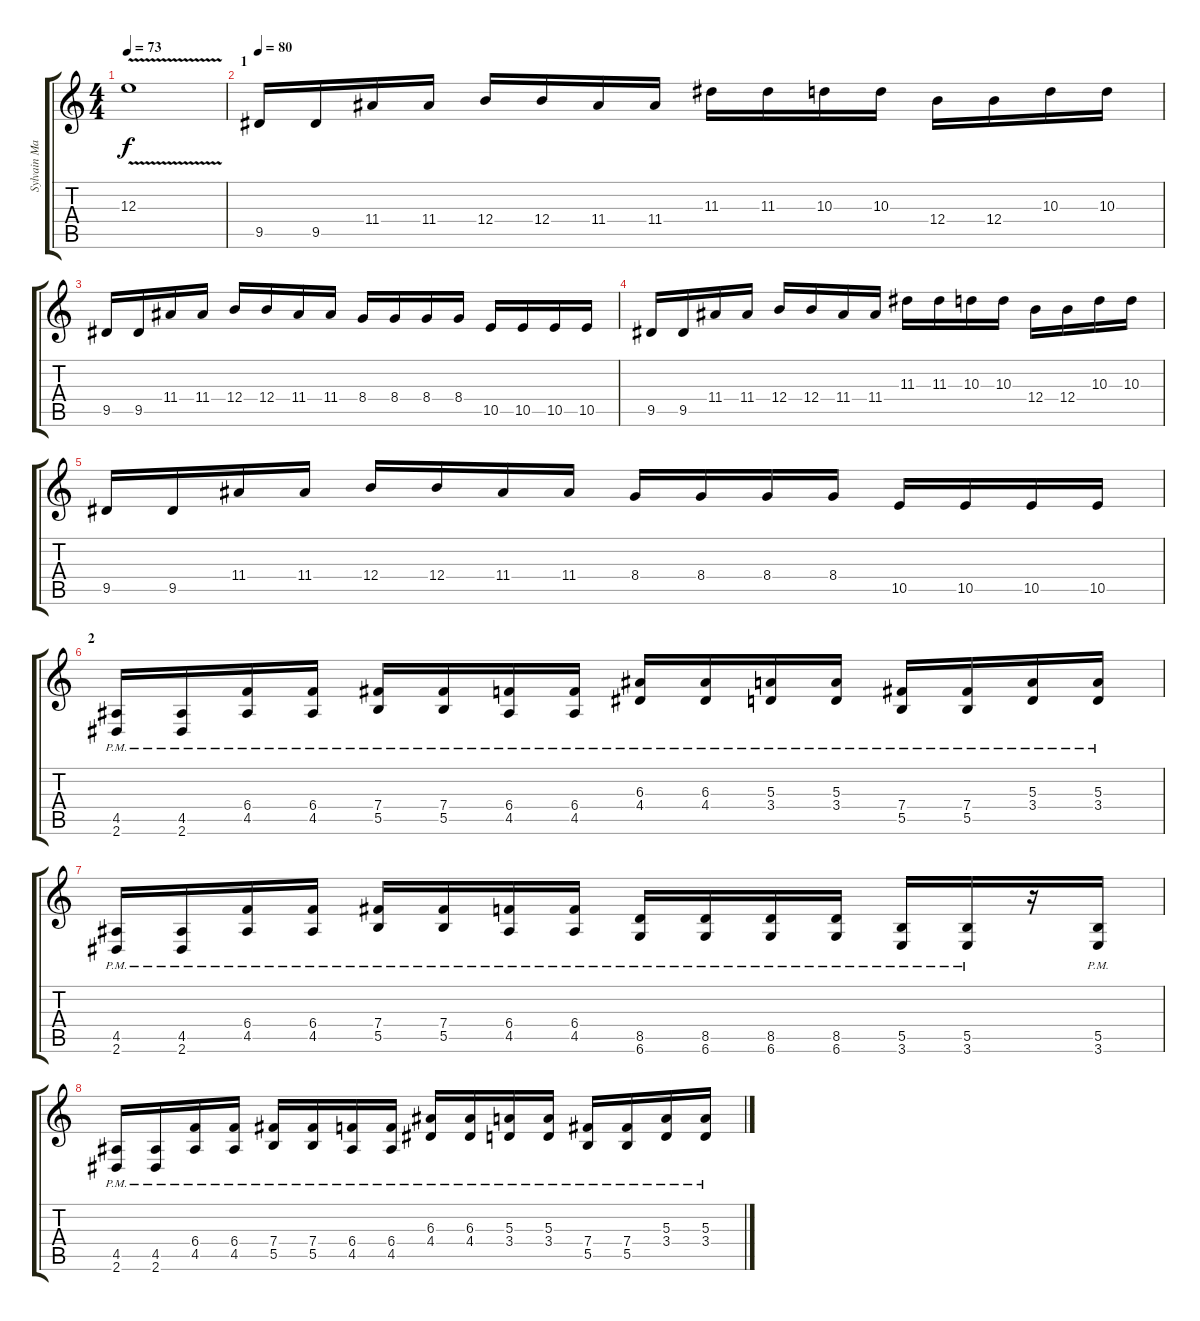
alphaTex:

\track ("Sylvain Marcoux " "Sylvain Ma") {instrument distortionguitar}
\staff {score tabs}
\tuning (Db4 Ab3 E3 B2 Gb2 Db2) {hide}
\ts (4 4)
\tempo 73
\clef g2
\ks c
12.3{v}.1{dy f} |
\section ("" "1")
\tempo 80
9.5.16{volume 14 balance 0 instrument distortionguitar} 9.5.16 11.4.16 11.4.16 12.4.16 12.4.16 11.4.16 11.4.16 11.3.16 11.3.16 10.3.16 10.3.16 12.4.16 12.4.16 10.3.16 10.3.16 |
9.5.16 9.5.16 11.4.16 11.4.16 12.4.16 12.4.16 11.4.16 11.4.16 8.4.16 8.4.16 8.4.16 8.4.16 10.5.16 10.5.16 10.5.16 10.5.16 |
9.5.16 9.5.16 11.4.16 11.4.16 12.4.16 12.4.16 11.4.16 11.4.16 11.3.16 11.3.16 10.3.16 10.3.16 12.4.16 12.4.16 10.3.16 10.3.16 |
9.5.16 9.5.16 11.4.16 11.4.16 12.4.16 12.4.16 11.4.16 11.4.16 8.4.16 8.4.16 8.4.16 8.4.16 10.5.16 10.5.16 10.5.16 10.5.16 |
\section ("" "2")
(4.5{pm} 2.6{pm}).16 (4.5{pm} 2.6{pm}).16 (6.4{pm} 4.5{pm}).16 (6.4{pm} 4.5{pm}).16 (7.4{pm} 5.5{pm}).16 (7.4{pm} 5.5{pm}).16 (6.4{pm} 4.5{pm}).16 (6.4{pm} 4.5{pm}).16 (6.3{pm} 4.4{pm}).16 (6.3{pm} 4.4{pm}).16 (5.3{pm} 3.4{pm}).16 (5.3{pm} 3.4{pm}).16 (7.4{pm} 5.5{pm}).16 (7.4{pm} 5.5{pm}).16 (5.3{pm} 3.4{pm}).16 (5.3{pm} 3.4{pm}).16 |
(4.5{pm} 2.6{pm}).16 (4.5{pm} 2.6{pm}).16 (6.4{pm} 4.5{pm}).16 (6.4{pm} 4.5{pm}).16 (7.4{pm} 5.5{pm}).16 (7.4{pm} 5.5{pm}).16 (6.4{pm} 4.5{pm}).16 (6.4{pm} 4.5{pm}).16 (8.5{pm} 6.6{pm}).16 (8.5{pm} 6.6{pm}).16 (8.5{pm} 6.6{pm}).16 (8.5{pm} 6.6{pm}).16 (5.5{pm} 3.6{pm}).16 (5.5{pm} 3.6{pm}).16 r.16 (5.5{pm} 3.6{pm}).16 |
(4.5{pm} 2.6{pm}).16 (4.5{pm} 2.6{pm}).16 (6.4{pm} 4.5{pm}).16 (6.4{pm} 4.5{pm}).16 (7.4{pm} 5.5{pm}).16 (7.4{pm} 5.5{pm}).16 (6.4{pm} 4.5{pm}).16 (6.4{pm} 4.5{pm}).16 (6.3{pm} 4.4{pm}).16 (6.3{pm} 4.4{pm}).16 (5.3{pm} 3.4{pm}).16 (5.3{pm} 3.4{pm}).16 (7.4{pm} 5.5{pm}).16 (7.4{pm} 5.5{pm}).16 (5.3{pm} 3.4{pm}).16 (5.3{pm} 3.4{pm}).16
